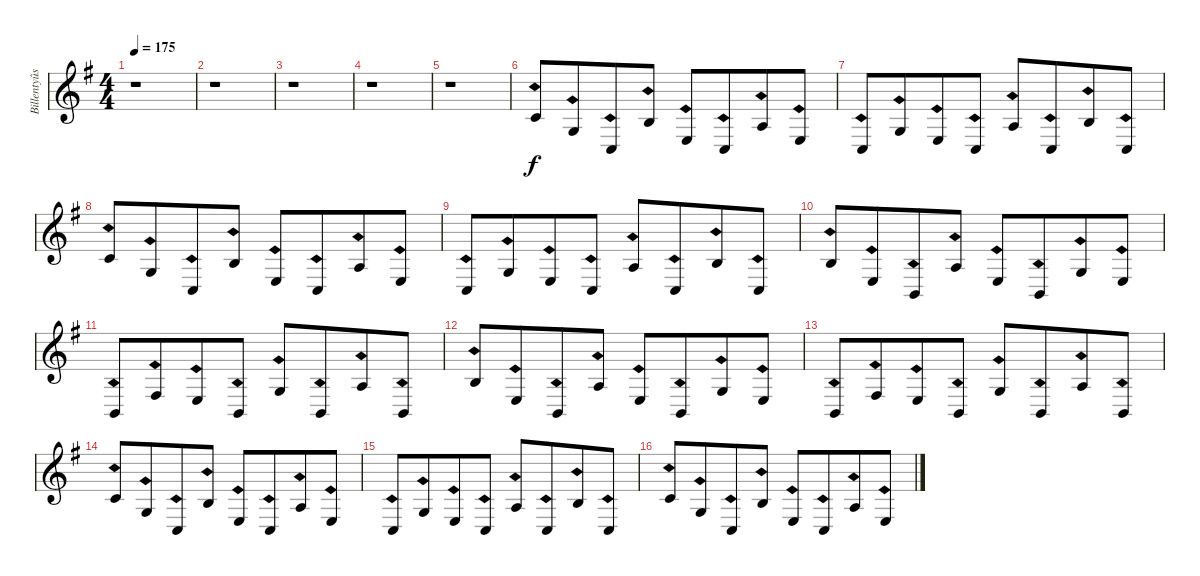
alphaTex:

\track ("Billentyûs 1 (Jon Lord)" "Billentyûs") {instrument electricgrandpiano}
\staff {score}
\tuning (E4 B3 G3 D3 A2 E2 B1) {hide}
\ts (4 4)
\tempo 175
\clef g2
\ks g
r.1{dy f} |
r.1 |
r.1 |
r.1 |
r.1 |
1.2{ph 12}.8{volume 13 instrument electricgrandpiano} 0.3{ph 12}.8{beam merge} 3.5{ph 12}.8 0.2{ph 12}.8 2.4{ph 12}.8 3.5{ph 12}.8{beam merge} 2.3{ph 12}.8 2.4{ph 12}.8 |
3.5{ph 12}.8 0.3{ph 12}.8{beam merge} 2.4{ph 12}.8 3.5{ph 12}.8 2.3{ph 12}.8 3.5{ph 12}.8{beam merge} 0.2{ph 12}.8 3.5{ph 12}.8 |
1.2{ph 12}.8 0.3{ph 12}.8{beam merge} 3.5{ph 12}.8 0.2{ph 12}.8 2.4{ph 12}.8 3.5{ph 12}.8{beam merge} 2.3{ph 12}.8 2.4{ph 12}.8 |
3.5{ph 12}.8 0.3{ph 12}.8{beam merge} 2.4{ph 12}.8 3.5{ph 12}.8 2.3{ph 12}.8 3.5{ph 12}.8{beam merge} 0.2{ph 12}.8 3.5{ph 12}.8 |
0.2{ph 12}.8 2.4{ph 12}.8{beam merge} 2.5{ph 12}.8 2.3{ph 12}.8 2.4{ph 12}.8 2.5{ph 12}.8{beam merge} 0.3{ph 12}.8 2.4{ph 12}.8 |
2.5{ph 12}.8 4.4{ph 12}.8{beam merge} 2.4{ph 12}.8 2.5{ph 12}.8 0.3{ph 12}.8 2.5{ph 12}.8{beam merge} 2.3{ph 12}.8 2.5{ph 12}.8 |
0.2{ph 12}.8 2.4{ph 12}.8{beam merge} 2.5{ph 12}.8 2.3{ph 12}.8 2.4{ph 12}.8 2.5{ph 12}.8{beam merge} 0.3{ph 12}.8 2.4{ph 12}.8 |
2.5{ph 12}.8 4.4{ph 12}.8{beam merge} 2.4{ph 12}.8 2.5{ph 12}.8 0.3{ph 12}.8 2.5{ph 12}.8{beam merge} 2.3{ph 12}.8 2.5{ph 12}.8 |
1.2{ph 12}.8 0.3{ph 12}.8{beam merge} 3.5{ph 12}.8 0.2{ph 12}.8 2.4{ph 12}.8 3.5{ph 12}.8{beam merge} 2.3{ph 12}.8 2.4{ph 12}.8 |
3.5{ph 12}.8 0.3{ph 12}.8{beam merge} 2.4{ph 12}.8 3.5{ph 12}.8 2.3{ph 12}.8 3.5{ph 12}.8{beam merge} 0.2{ph 12}.8 3.5{ph 12}.8 |
1.2{ph 12}.8 0.3{ph 12}.8{beam merge} 3.5{ph 12}.8 0.2{ph 12}.8 2.4{ph 12}.8 3.5{ph 12}.8{beam merge} 2.3{ph 12}.8 2.4{ph 12}.8
